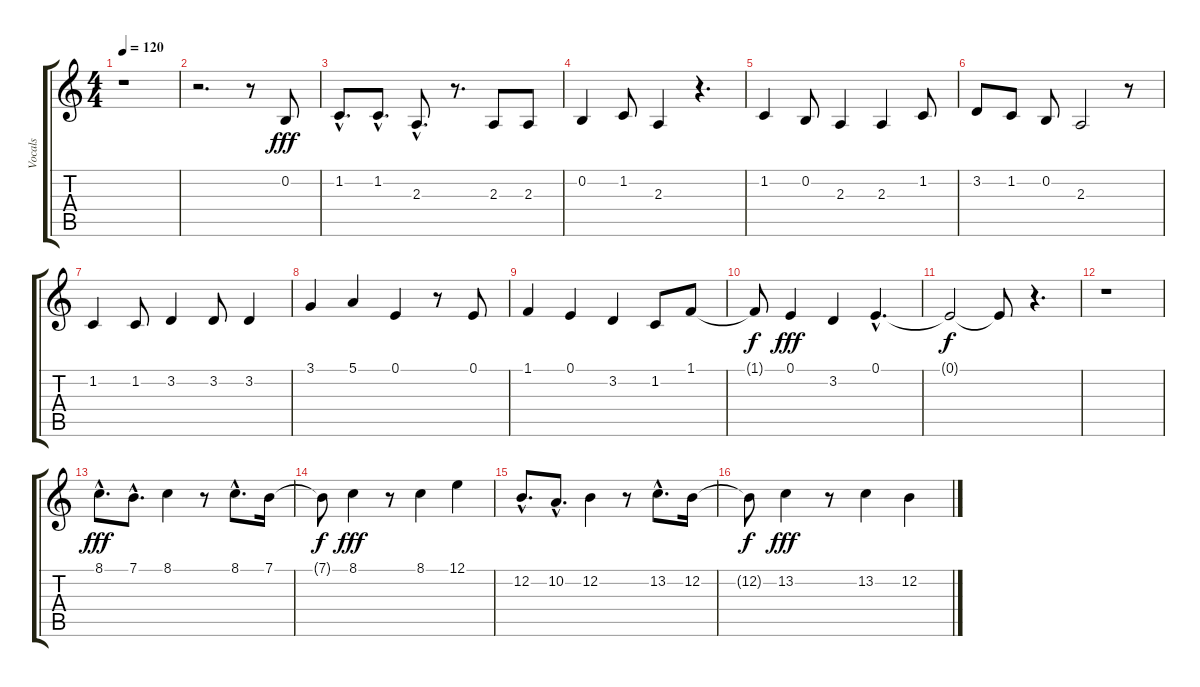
\track ("Vocals" "Vocals") {instrument lead3calliope}
\staff {score tabs}
\tuning (E4 B3 G3 D3 A2 E2) {hide}
\ts (4 4)
\tempo 120
\clef g2
\ks c
r.1{dy fff} |
r.2{d} r.8 0.2.8 |
1.2{hac}.8{d} 1.2{hac}.8{d} 2.3{hac}.8{d} r.8{d} 2.3.8 2.3.8 |
0.2.4 1.2.8 2.3.4 r.4{d} |
1.2.4 0.2.8 2.3.4 2.3.4 1.2.8 |
3.2.8 1.2.8 0.2.8 2.3.2 r.8 |
1.2.4 1.2.8 3.2.4 3.2.8 3.2.4 |
3.1.4 5.1.4 0.1.4 r.8 0.1.8 |
1.1.4 0.1.4 3.2.4 1.2.8 1.1.8 |
1.1{t}.8{dy f} 0.1.4{dy fff} 3.2.4 0.1{hac}.4{d} |
0.1{t}.2{dy f} 0.1{t}.8 r.4{d} |
r.1 |
8.1{hac}.8{d dy fff} 7.1{hac}.8{d} 8.1.4 r.8 8.1{hac}.8{d} 7.1.16 |
7.1{t}.8{dy f} 8.1.4{dy fff} r.8 8.1.4 12.1.4 |
12.2{hac}.8{d} 10.2{hac}.8{d} 12.2.4 r.8 13.2{hac}.8{d} 12.2.16 |
12.2{t}.8{dy f} 13.2.4{dy fff} r.8 13.2.4 12.2.4
